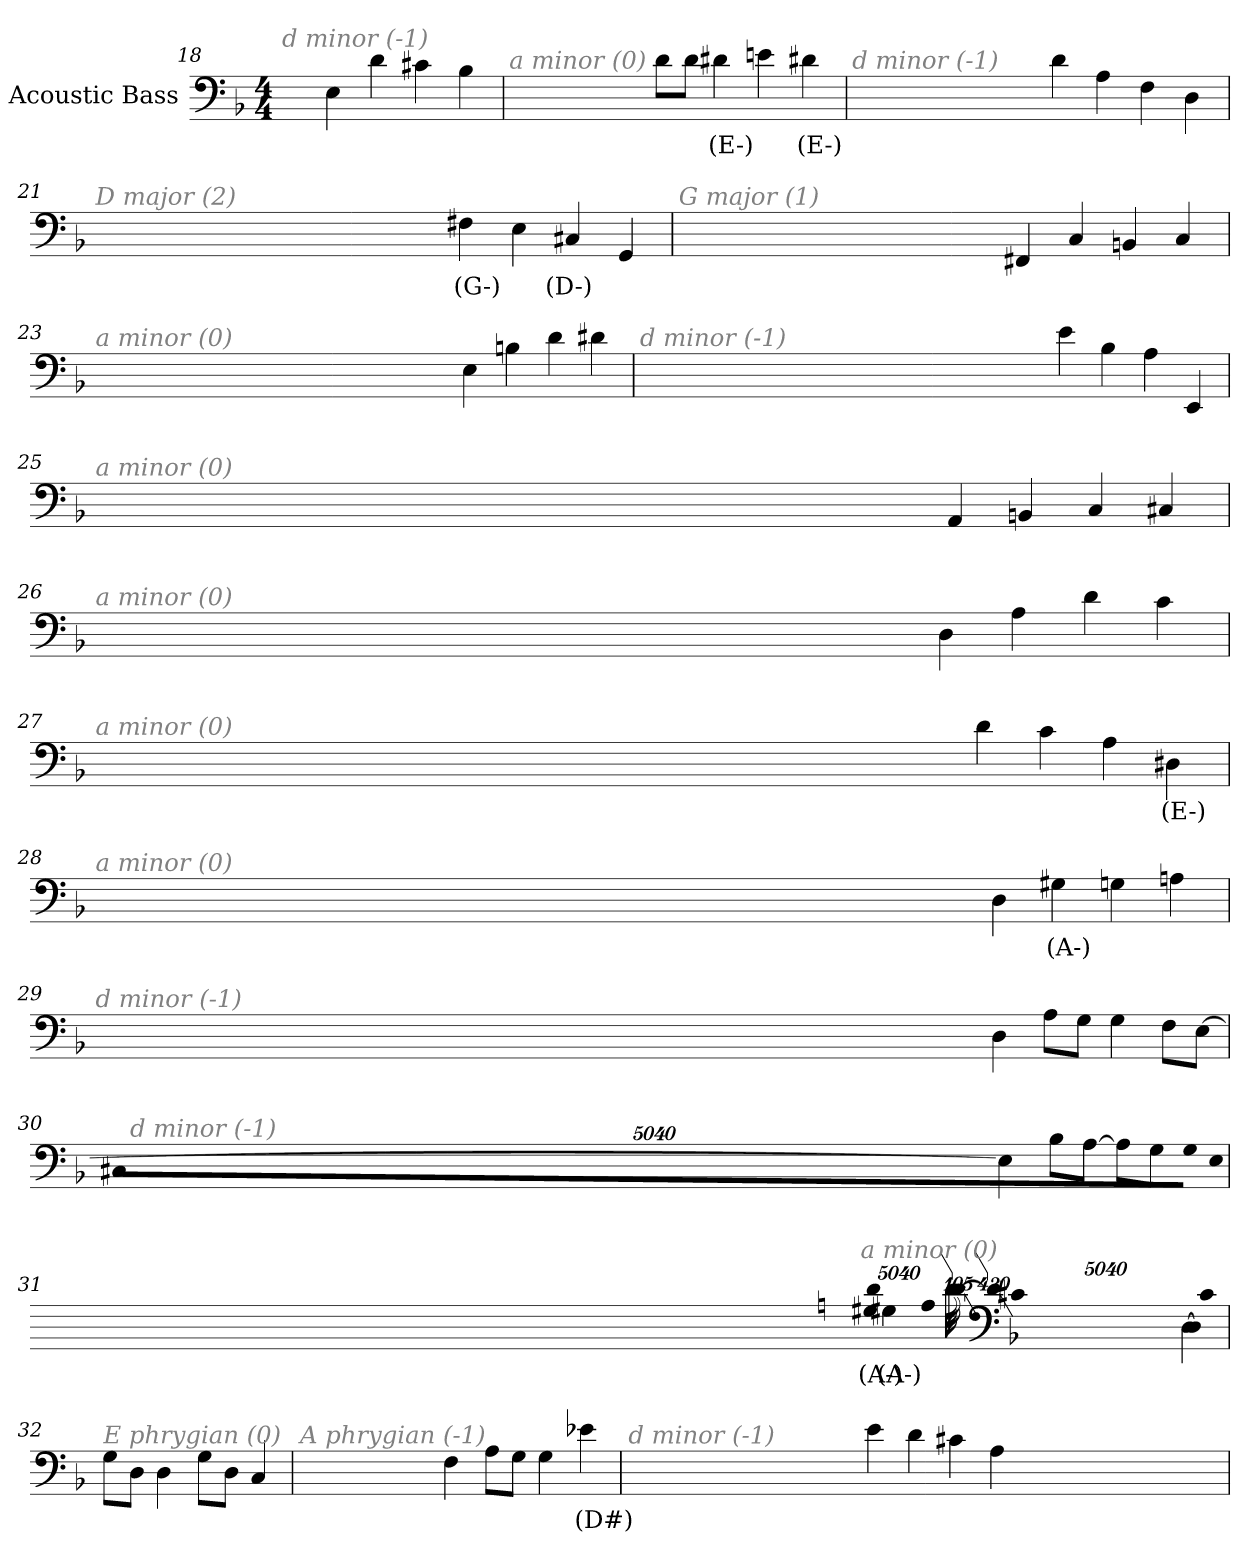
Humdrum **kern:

**kern	**text
*part1	*part1
*staff1	*staff1
*I"Acoustic Bass	*
*clefF4	*
*ITrd7c12	*
*k[b-]	*
*F:	*
*M4/4	*
=18	=18
!LO:TX:i:color=#808080:t=d minor (-1)	!
4EE	.
4D	.
4C#X	.
4BB-	.
=19	=19
!LO:TX:i:color=#808080:t=a minor (0)	!
8DL	.
8DJ	.
4D#Xi	(E-)
4En	.
4D#Xi	(E-)
=20	=20
!LO:TX:i:color=#808080:t=d minor (-1)	!
4D	.
4AA	.
4FF	.
4DD	.
=21	=21
!LO:TX:i:color=#808080:t=D major (2)	!
4FF#Xi	(G-)
4EE	.
4CC#Xi	(D-)
4GGG	.
=22	=22
!LO:TX:i:color=#808080:t=G major (1)	!
4FFF#X	.
4CC	.
4BBBn	.
4CC	.
=23	=23
!LO:TX:i:color=#808080:t=a minor (0)	!
4EE	.
4BBn	.
4D	.
4D#X	.
=24	=24
!LO:TX:i:color=#808080:t=d minor (-1)	!
4E	.
4BB-	.
4AA	.
4EEE	.
=25	=25
!LO:TX:i:color=#808080:t=a minor (0)	!
4AAA	.
4BBBn	.
4CC	.
4CC#X	.
=26	=26
!LO:TX:i:color=#808080:t=a minor (0)	!
4DD	.
4AA	.
4D	.
4C	.
=27	=27
!LO:TX:i:color=#808080:t=a minor (0)	!
4D	.
4C	.
4AA	.
4DD#Xi	(E-)
=28	=28
!LO:TX:i:color=#808080:t=a minor (0)	!
4DD	.
4GG#Xi	(A-)
4GG	.
4AAn	.
=29	=29
!LO:TX:i:color=#808080:t=d minor (-1)	!
4DD	.
8AAL	.
8GGJ	.
4GG	.
8FFL	.
[8EEJ	.
=30	=30
!LO:TX:i:color=#808080:t=d minor (-1)	!
4EE]	.
8BB-L	.
[8AAJ	.
8AAL]	.
8GGJ	.
!LO:N:vis=8	!
40320%3347GGL	.
!LO:N:vis=8	!
40320%3347EE	.
!LO:N:vis=8	!
40320%3347CC#XJ	.
=31	=31
!LO:TX:i:color=#808080:t=a minor (0)	!
[4DD	.
!LO:N:vis=8	!
40320%3347DDL]	.
!LO:N:vis=8	!
40320%3347C	.
!LO:N:vis=8	!
40320%3347C#XJ	.
!LO:N:vis=1024	!
[13440%13DL	.
16DL_	.
32DL_	.
!LO:N:vis=1024%31	!
13440%407DL]	.
8GG#XiJ	(A-)
!LO:N:vis=8	!
40320%3347AAnL	.
!LO:N:vis=8	!
40320%3347D	.
!LO:N:vis=8	!
40320%3347GG#XiJ	(A-)
=32	=32
!LO:TX:i:color=#808080:t=E phrygian (0)	!
8GGL	.
8DDJ	.
4DD	.
8GGL	.
8DDJ	.
4CC	.
=33	=33
!LO:TX:i:color=#808080:t=A phrygian (-1)	!
4FF	.
8AAL	.
8GGJ	.
4GG	.
4E-Xi	(D#)
=34	=34
!LO:TX:i:color=#808080:t=d minor (-1)	!
4E	.
4D	.
4C#X	.
4AA	.
=	=
*-	*-
